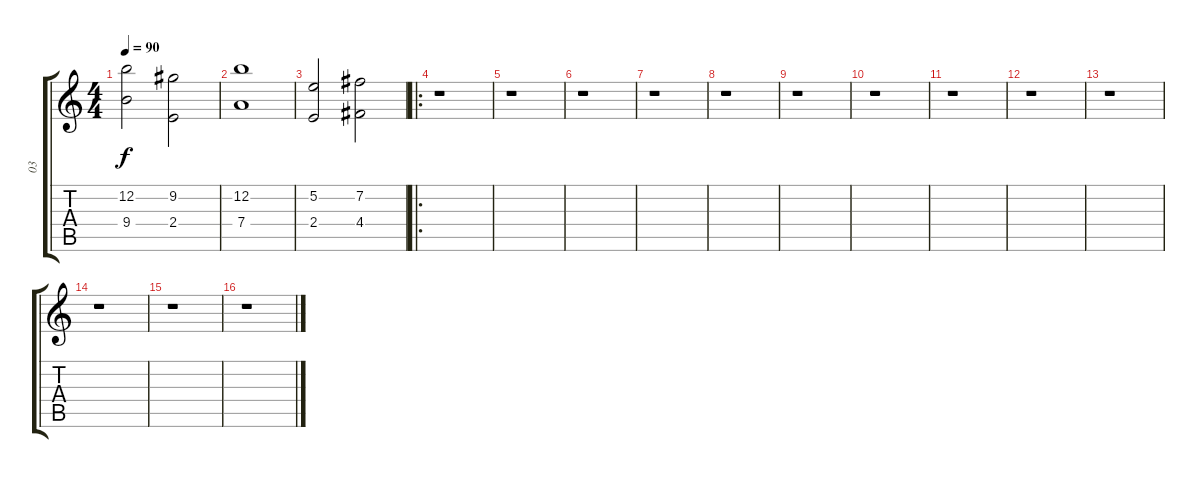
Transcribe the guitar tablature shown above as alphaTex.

\track ("03" "03") {instrument orchestralharp}
\staff {score tabs}
\tuning (E5 B4 G4 D4 A3 E3) {hide}
\ts (4 4)
\tempo 90
\clef g2
\ks c
(12.2 9.4).2{dy f instrument orchestralharp} (9.2 2.4).2 |
(12.2 7.4).1 |
(5.2 2.4).2 (7.2 4.4).2 |
\ro
r.1 |
r.1 |
r.1 |
r.1 |
r.1 |
r.1 |
r.1 |
r.1 |
r.1 |
r.1 |
r.1 |
r.1 |
r.1
